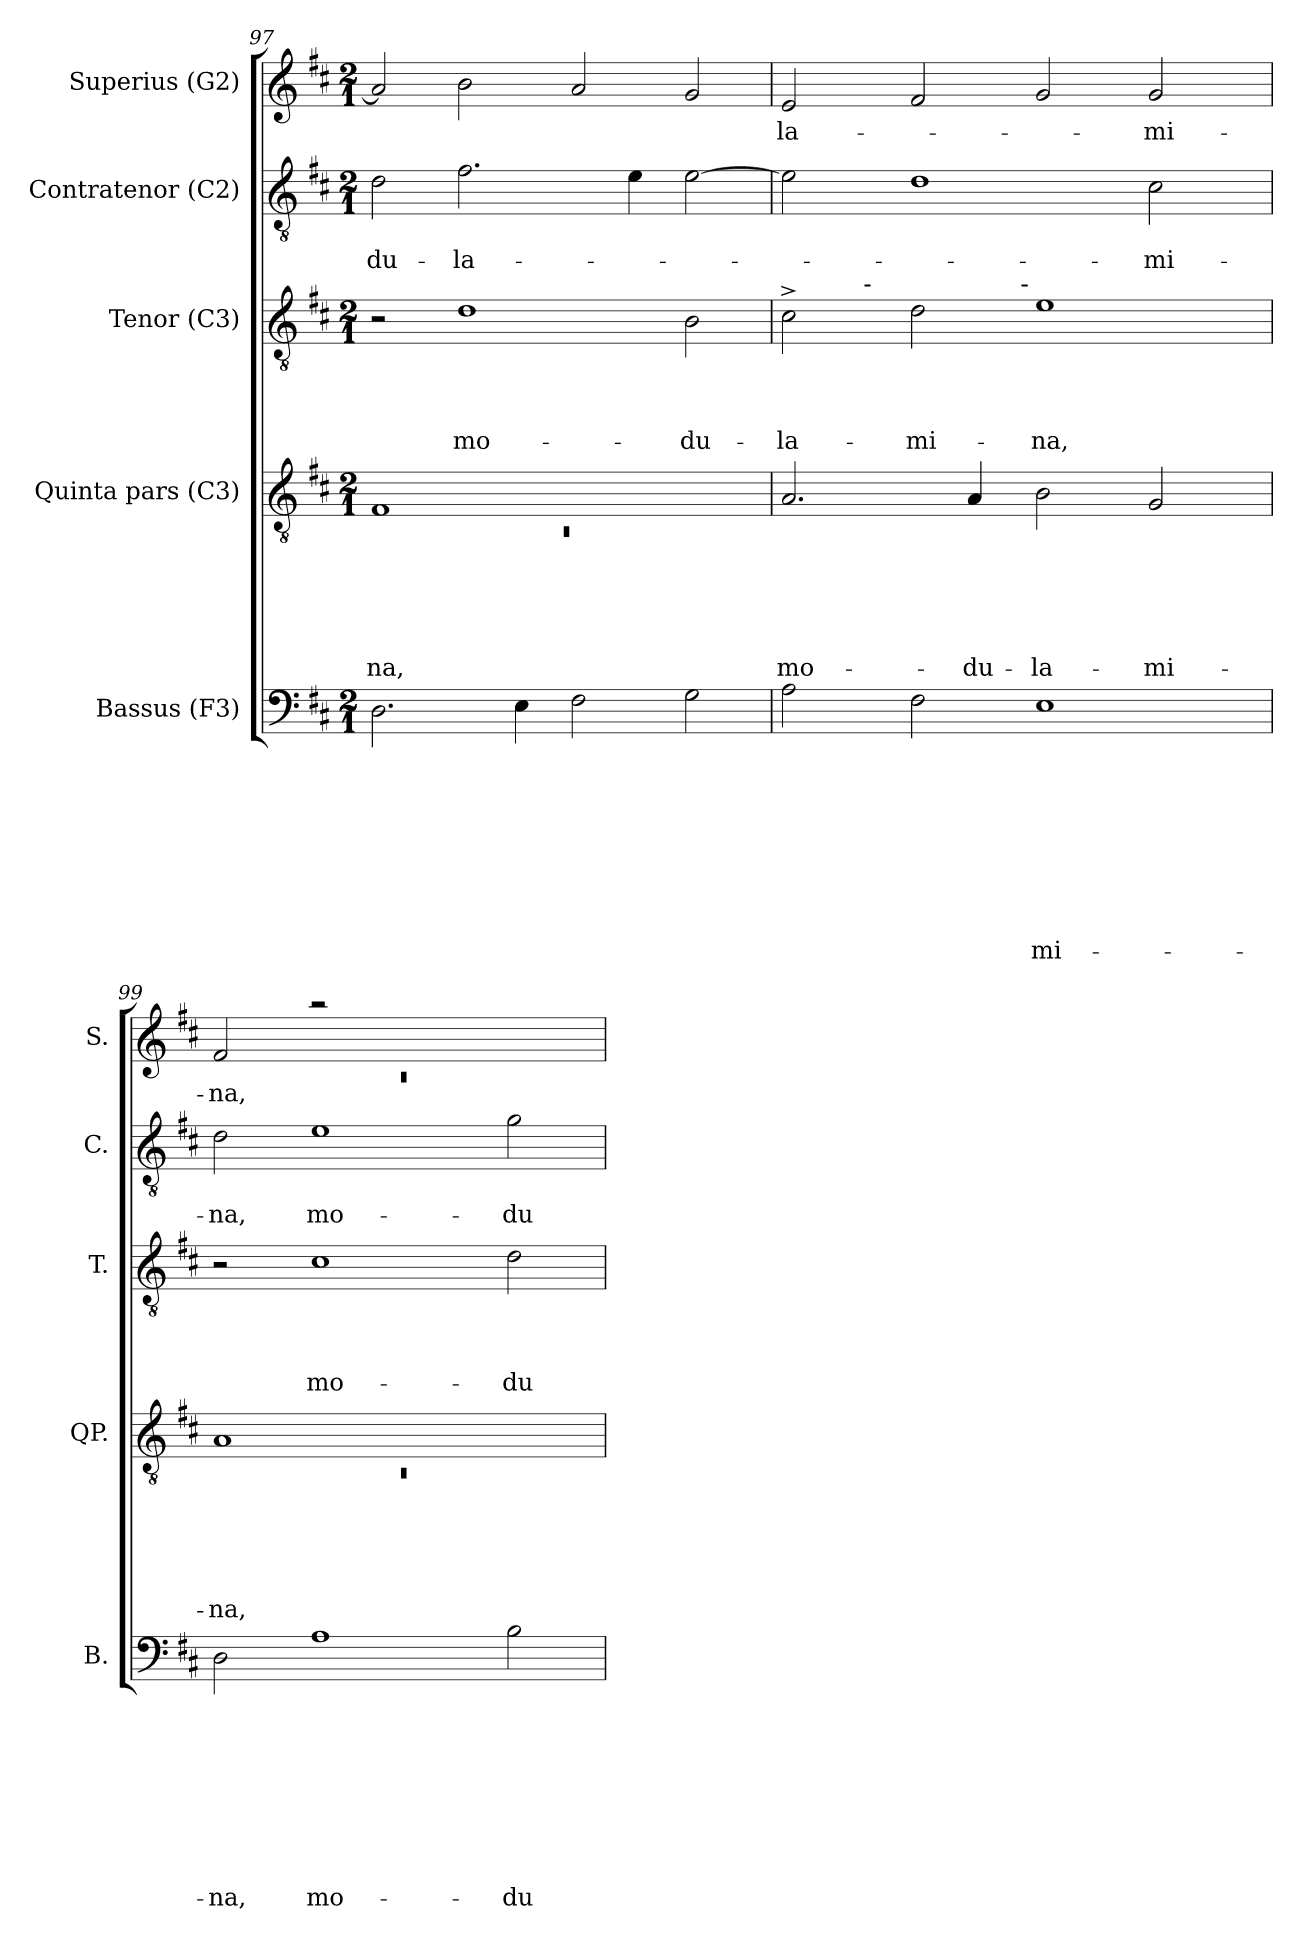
**kern	**text	**text	**text	**text	**text	**text	**text	**text	**text	**kern	**text	**text	**text	**text	**text	**text	**kern	**text	**text	**text	**text	**kern	**text	**text	**kern	**text
*part5	*part5	*part5	*part5	*part5	*part5	*part5	*part5	*part5	*part5	*part4	*part4	*part4	*part4	*part4	*part4	*part4	*part3	*part3	*part3	*part3	*part3	*part2	*part2	*part2	*part1	*part1
*staff5	*staff5	*staff5	*staff5	*staff5	*staff5	*staff5	*staff5	*staff5	*staff5	*staff4	*staff4	*staff4	*staff4	*staff4	*staff4	*staff4	*staff3	*staff3	*staff3	*staff3	*staff3	*staff2	*staff2	*staff2	*staff1	*staff1
*I"Bassus (F3)	*	*	*	*	*	*	*	*	*	*I"Quinta pars (C3)	*	*	*	*	*	*	*I"Tenor (C3)	*	*	*	*	*I"Contratenor (C2)	*	*	*I"Superius (G2)	*
*I'B.	*	*	*	*	*	*	*	*	*	*I'QP.	*	*	*	*	*	*	*I'T.	*	*	*	*	*I'C.	*	*	*I'S.	*
*clefF4	*	*	*	*	*	*	*	*	*	*clefGv2	*	*	*	*	*	*	*clefGv2	*	*	*	*	*clefGv2	*	*	*clefG2	*
*k[f#c#]	*	*	*	*	*	*	*	*	*	*k[f#c#]	*	*	*	*	*	*	*k[f#c#]	*	*	*	*	*k[f#c#]	*	*	*k[f#c#]	*
*D:	*	*	*	*	*	*	*	*	*	*D:	*	*	*	*	*	*	*D:	*	*	*	*	*D:	*	*	*D:	*
*M2/1	*	*	*	*	*	*	*	*	*	*M2/1	*	*	*	*	*	*	*M2/1	*	*	*	*	*M2/1	*	*	*M2/1	*
=97	=97	=97	=97	=97	=97	=97	=97	=97	=97	=97	=97	=97	=97	=97	=97	=97	=97	=97	=97	=97	=97	=97	=97	=97	=97	=97
*	*	*	*	*	*	*	*	*	*	*^	*	*	*	*	*	*	*	*	*	*	*	*	*	*	*	*
!	!	!	!	!	!	!	!	!	!	!	!LO:N:vis=1	!	!	!	!	!	!LO:LY:b	!	!	!	!	!	!	!	!LO:LY:b	!	!
2.D\	.	.	.	.	.	.	.	.	.	1F#	0rC	.	.	.	.	.	-na,	2r	.	.	.	.	2d\	.	-du-	2a/]	.
!	!	!	!	!	!	!	!	!	!	!	!	!	!	!	!	!	!	!	!	!	!	!LO:LY:b	!	!	!LO:LY:b	!	!
.	.	.	.	.	.	.	.	.	.	.	.	.	.	.	.	.	.	1d	.	.	.	mo-	2.f#\	.	-la-	2b\	.
4E\	.	.	.	.	.	.	.	.	.	.	.	.	.	.	.	.	.	.	.	.	.	.	.	.	.	.	.
2F#\	.	.	.	.	.	.	.	.	.	1ryy	.	.	.	.	.	.	.	.	.	.	.	.	.	.	.	2a/	.
.	.	.	.	.	.	.	.	.	.	.	.	.	.	.	.	.	.	.	.	.	.	.	4e\	.	.	.	.
!	!	!	!	!	!	!	!	!	!	!	!	!	!	!	!	!	!	!	!	!	!	!LO:LY:b	!	!	!	!	!
2G\	.	.	.	.	.	.	.	.	.	.	.	.	.	.	.	.	.	2B\	.	.	.	-du-	[>2e\	.	.	2g/	.
*	*	*	*	*	*	*	*	*	*	*v	*v	*	*	*	*	*	*	*	*	*	*	*	*	*	*	*	*
!!LO:PB:g=z
=98	=98	=98	=98	=98	=98	=98	=98	=98	=98	=98	=98	=98	=98	=98	=98	=98	=98	=98	=98	=98	=98	=98	=98	=98	=98	=98
!	!	!	!	!	!	!	!	!	!	!	!	!	!	!	!	!LO:LY:b	!	!	!	!	!LO:LY:b	!	!	!	!	!LO:LY:b
*	*	*	*	*	*	*	*	*	*	*	*	*	*	*	*	*	*^	*	*	*	*	*	*	*	*	*
*	*	*	*	*	*	*	*	*	*	*	*	*	*	*	*	*	*	*^	*	*	*	*	*	*	*	*	*
2A\	.	.	.	.	.	.	.	.	.	2.A/	.	.	.	.	.	mo-	2c#^>\	4ryy	2ryy	.	.	.	-la-	2e\]	.	.	2e/	-la-
.	.	.	.	.	.	.	.	.	.	.	.	.	.	.	.	.	.	16ryy	.	.	.	.	.	.	.	.	.	.
!	!	!	!	!	!	!	!	!	!	!	!	!	!	!	!	!	!	!LO:TX:a:t=-	!	!	!	!	!	!	!	!	!	!
.	.	.	.	.	.	.	.	.	.	.	.	.	.	.	.	.	.	1ryy	.	.	.	.	.	.	.	.	.	.
!	!	!	!	!	!	!	!	!	!	!	!	!	!	!	!	!	!	!	!	!	!	!	!LO:LY:b	!	!	!	!	!
2F#\	.	.	.	.	.	.	.	.	.	.	.	.	.	.	.	.	2d\	.	4...ryy	.	.	.	-mi-	1d	.	.	2f#/	.
!	!	!	!	!	!	!	!	!	!	!	!	!	!	!	!	!LO:LY:b	!	!	!	!	!	!	!	!	!	!	!	!
.	.	.	.	.	.	.	.	.	.	4A/	.	.	.	.	.	-du-	.	.	.	.	.	.	.	.	.	.	.	.
!	!	!	!	!	!	!	!	!	!	!	!	!	!	!	!	!	!	!	!LO:TX:a:t=-	!	!	!	!	!	!	!	!	!
.	.	.	.	.	.	.	.	.	.	.	.	.	.	.	.	.	.	.	1ryy	.	.	.	.	.	.	.	.	.
!	!	!	!	!	!	!	!	!	!LO:LY:b	!	!	!	!	!	!	!LO:LY:b	!	!	!	!	!	!	!LO:LY:b	!	!	!	!	!
1E	.	.	.	.	.	.	.	.	-mi-	2B\	.	.	.	.	.	-la-	1e	.	.	.	.	.	-na,	.	.	.	2g/	.
.	.	.	.	.	.	.	.	.	.	.	.	.	.	.	.	.	.	2ryy	.	.	.	.	.	.	.	.	.	.
!	!	!	!	!	!	!	!	!	!	!	!	!	!	!	!	!LO:LY:b	!	!	!	!	!	!	!	!	!	!LO:LY:b	!	!LO:LY:b
.	.	.	.	.	.	.	.	.	.	2G/	.	.	.	.	.	-mi-	.	.	.	.	.	.	.	2c#\	.	-mi-	2g/	-mi-
.	.	.	.	.	.	.	.	.	.	.	.	.	.	.	.	.	.	8.ryy	.	.	.	.	.	.	.	.	.	.
.	.	.	.	.	.	.	.	.	.	.	.	.	.	.	.	.	.	.	32ryy	.	.	.	.	.	.	.	.	.
=99	=99	=99	=99	=99	=99	=99	=99	=99	=99	=99	=99	=99	=99	=99	=99	=99	=99	=99	=99	=99	=99	=99	=99	=99	=99	=99	=99	=99
*	*	*	*	*	*	*	*	*	*	*^	*	*	*	*	*	*	*	*	*	*	*	*	*	*	*	*	*^	*
!	!	!	!	!	!	!	!	!	!LO:LY:b	!	!LO:N:vis=1	!	!	!	!	!	!LO:LY:b	!	!	!	!	!	!	!	!	!	!LO:LY:b	!	!LO:N:vis=1	!LO:LY:b
*	*	*	*	*	*	*	*	*	*	*	*	*	*	*	*	*	*	*v	*v	*v	*	*	*	*	*	*	*	*	*	*
2D\	.	.	.	.	.	.	.	.	-na,	1A	0rC	.	.	.	.	.	-na,	2r	.	.	.	.	2d\	.	-na,	2f#/	0rc	-na,
!	!	!	!	!	!	!	!	!	!LO:LY:b	!	!	!	!	!	!	!	!	!	!	!	!	!LO:LY:b	!	!	!LO:LY:b	!	!	!
1A	.	.	.	.	.	.	.	.	mo-	.	.	.	.	.	.	.	.	1c#	.	.	.	mo-	1e	.	mo-	2raa	.	.
.	.	.	.	.	.	.	.	.	.	1ryy	.	.	.	.	.	.	.	.	.	.	.	.	.	.	.	1ryy	.	.
!	!	!	!	!	!	!	!	!	!LO:LY:b	!	!	!	!	!	!	!	!	!	!	!	!	!LO:LY:b	!	!	!LO:LY:b	!	!	!
2B\	.	.	.	.	.	.	.	.	-du-	.	.	.	.	.	.	.	.	2d\	.	.	.	-du-	2g\	.	-du-	.	.	.
*	*	*	*	*	*	*	*	*	*	*v	*v	*	*	*	*	*	*	*	*	*	*	*	*	*	*	*v	*v	*
=	=	=	=	=	=	=	=	=	=	=	=	=	=	=	=	=	=	=	=	=	=	=	=	=	=	=
*-	*-	*-	*-	*-	*-	*-	*-	*-	*-	*-	*-	*-	*-	*-	*-	*-	*-	*-	*-	*-	*-	*-	*-	*-	*-	*-
